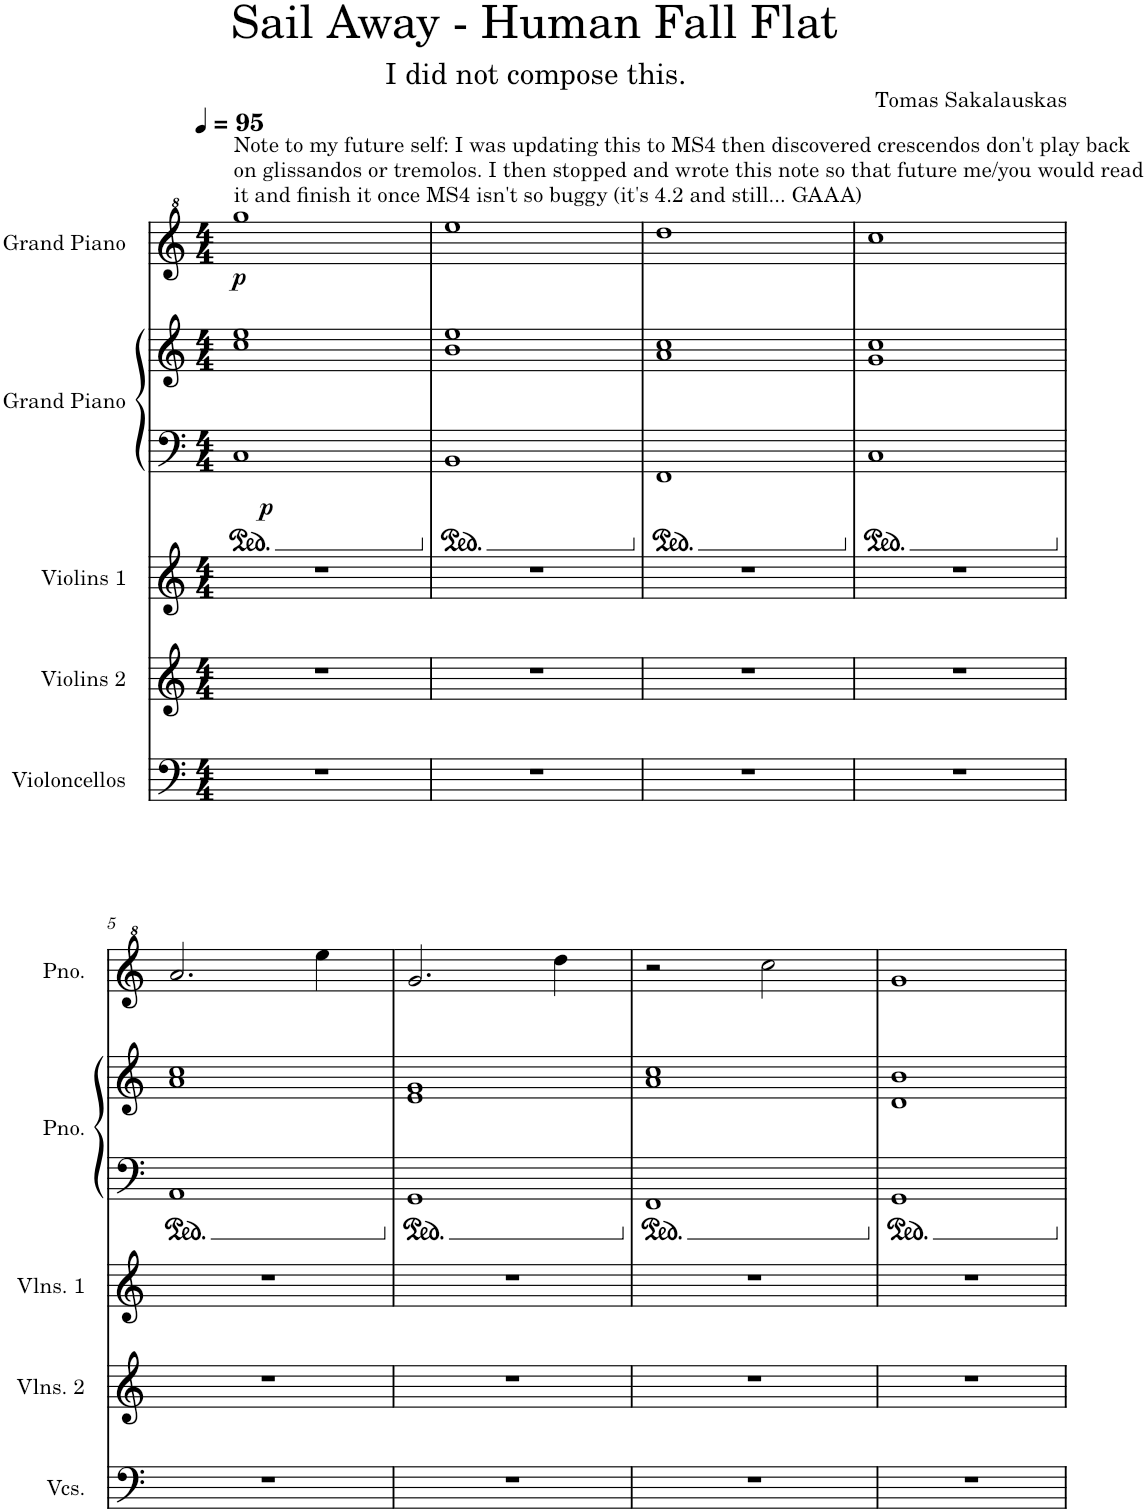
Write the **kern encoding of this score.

**kern	**kern	**kern	**kern	**kern	**dynam	**kern	**dynam
*part5	*part4	*part3	*part2	*part2	*part2	*part1	*part1
*staff6	*staff5	*staff4	*staff3	*staff2	*staff2/3	*staff1	*staff1
*I"Violoncellos	*I"Violins 2	*I"Violins 1	*I"Grand Piano	*	*	*I"Grand Piano	*
*I'Vcs.	*I'Vlns. 2	*I'Vlns. 1	*I'Pno.	*	*	*I'Pno.	*
*clefF4	*clefG2	*clefG2	*clefF4	*clefG2	*	*clefG^2	*
*k[]	*k[]	*k[]	*k[]	*k[]	*	*k[]	*
*M4/4	*M4/4	*M4/4	*M4/4	*M4/4	*	*M4/4	*
*MM95	*MM95	*MM95	*MM95	*MM95	*	*MM95	*
=1	=1	=1	=1	=1	=1	=1	=1
!	!	!	!	!	!	!LO:TX:a:t=Note to my future self&colon; I was updating this to MS4 then discovered crescendos don't play back	!
!	!	!	!	!	!	!LO:TX:a:t=on glissandos or tremolos. I then stopped and wrote this note so that future me/you would read	!
!	!	!	!	!	!	!LO:TX:a:t=it and finish it once MS4 isn't so buggy (it's 4.2 and still... GAAA)	!
!	!	!	!	!	!LO:DY:b=2	!	!LO:DY:b
1r	1r	1r	1C	1cc 1ee	p	1ggg	p
=2	=2	=2	=2	=2	=2	=2	=2
1r	1r	1r	1BB	1b 1ee	.	1eee	.
=3	=3	=3	=3	=3	=3	=3	=3
1r	1r	1r	1FF	1a 1cc	.	1ddd	.
=4	=4	=4	=4	=4	=4	=4	=4
1r	1r	1r	1C	1g 1cc	.	1ccc	.
!!LO:LB:g=z
=5	=5	=5	=5	=5	=5	=5	=5
1r	1r	1r	1AA	1a 1cc	.	2.aa/	.
.	.	.	.	.	.	4eee\	.
=6	=6	=6	=6	=6	=6	=6	=6
1r	1r	1r	1GG	1e 1g	.	2.gg/	.
.	.	.	.	.	.	4ddd\	.
=7	=7	=7	=7	=7	=7	=7	=7
1r	1r	1r	1FF	1a 1cc	.	2r	.
.	.	.	.	.	.	2ccc\	.
=8	=8	=8	=8	=8	=8	=8	=8
1r	1r	1r	1GG	1d 1b	.	1gg	.
=	=	=	=	=	=	=	=
*-	*-	*-	*-	*-	*-	*-	*-
